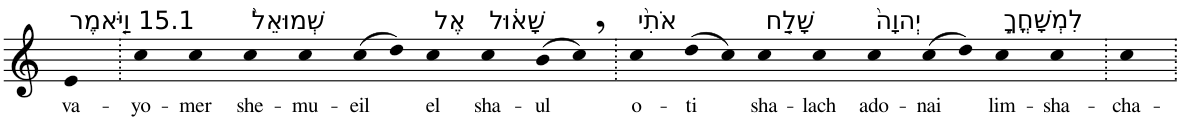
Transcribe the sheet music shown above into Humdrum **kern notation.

**kern	**text
*part1	*part1
*staff1	*staff1
*I"Piano	*
*I'Pno	*
*clefG2	*
*k[]	*
=1	=1
!LO:TX:a:t=15.1 וַיֹּ֤אמֶר	!
!	!LO:LY:b
4e	va-
=2.	=2.
!	!LO:LY:b
4cc	-yo-
!	!LO:LY:b
4cc	-mer
!LO:TX:a:t=שְׁמוּאֵל֙	!
!	!LO:LY:b
4cc	she-
!	!LO:LY:b
4cc	-mu-
!	!LO:LY:b
(>8cc	-eil
8dd)	.
!LO:TX:a:t=אֶל	!
!	!LO:LY:b
4cc	el
!LO:TX:a:t=שָׁא֔וּל	!
!	!LO:LY:b
4cc	sha-
!	!LO:LY:b
(>8b	-ul
8cc,)	.
=3.	=3.
!LO:TX:a:t=אֹתִ֨י	!
!	!LO:LY:b
4cc	o-
!	!LO:LY:b
(>8dd	-ti
8cc)	.
!LO:TX:a:t=שָׁלַ֤ח	!
!	!LO:LY:b
4cc	sha-
!	!LO:LY:b
4cc	-lach
!LO:TX:a:t=יְהוָה֙	!
!	!LO:LY:b
4cc	ado-
!	!LO:LY:b
(>8cc	-nai
8dd)	.
!LO:TX:a:t=לִמְשָׁחֳךָ֣	!
!	!LO:LY:b
4cc	lim-
!	!LO:LY:b
4cc	-sha-
=4.	=4.
!	!LO:LY:b
4cc	-cha-
=.	=.
*-	*-
